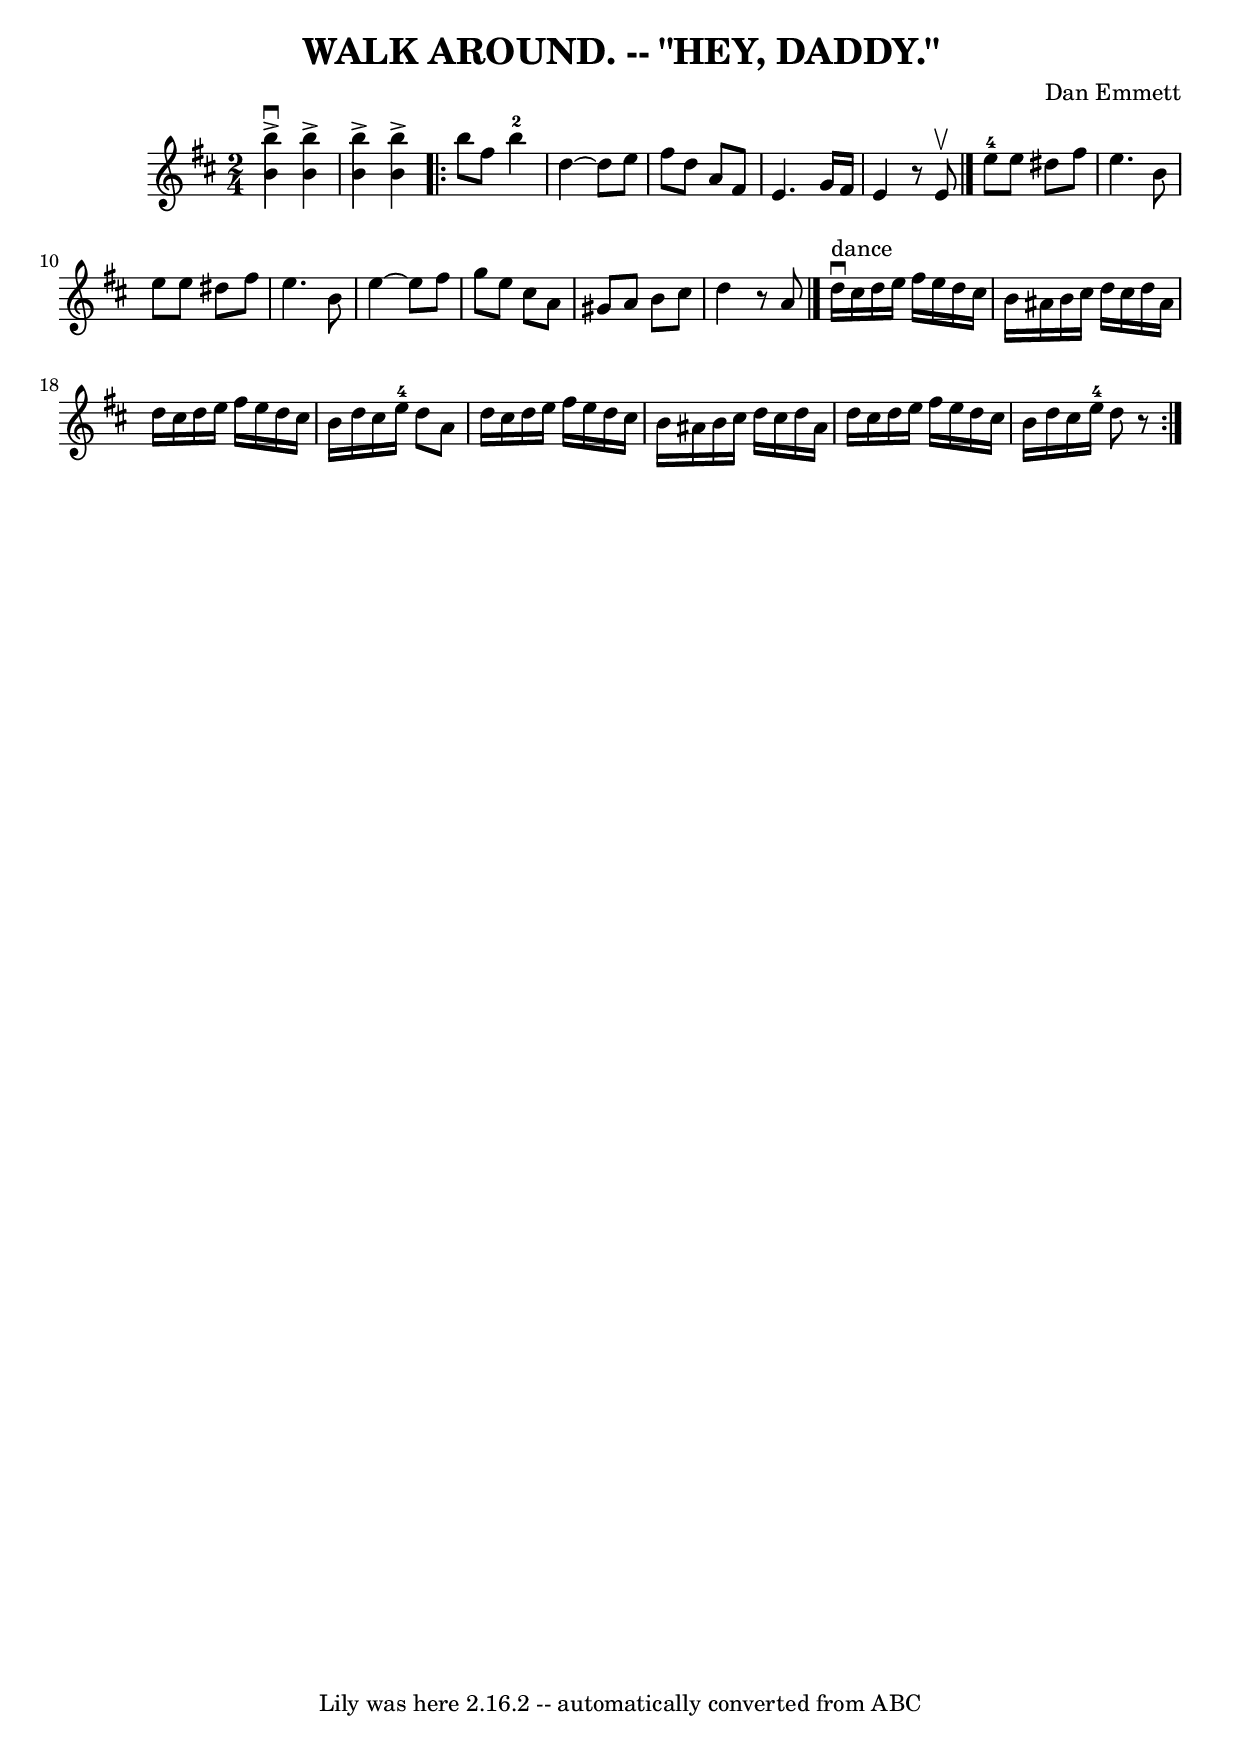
\version "2.7.40"
\include "Mammoth.ily"
\header {
	%% book = "Ryan's Mammoth Collection of Fiddle Tunes"
	composer = "Dan Emmett"
	crossRefNumber = "1"
	footnotes = ""
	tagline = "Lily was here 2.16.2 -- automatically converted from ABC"
	title = "WALK AROUND. -- \"HEY, DADDY.\""
}
voicedefault =  {


\time 2/4 \key b \minor % %indent 600
   << b''4^\accent^\downbow b'4   >>   << b''4^\accent b'4   >>   
|
   << b''4^\accent b'4   >>   << b''4^\accent b'4   >>   
|
       \repeat volta 2 { b''8 fis''8 b''4-2   |
   
 d''4   ~ d''8 e''8    |
 fis''8 d''8 a'8 fis'8    
|
 e'4. g'16 fis'16    |
 e'4    r8 e'8^\upbow   
\bar "|." e''8-4 e''8 dis''8 fis''8    |
 e''4. b'8 
   |
 e''8 e''8 dis''8 fis''8    |
 e''4. b'8    
|
 e''4   ~ e''8 fis''8    |
 g''8 e''8 cis''8    
a'8    |
 gis'8 a'8 b'8 cis''8    |
 d''4    r8 a'8    
\bar "|." d''16^"dance"^\downbow cis''16 d''16 e''16    
fis''16 e''16 d''16 cis''16    |
 b'16 ais'16 b'16    
cis''16 d''16 cis''16 d''16 ais'16    |
 d''16 cis''16   
 d''16 e''16 fis''16 e''16 d''16 cis''16    |
 b'16    
d''16 cis''16 e''16-4 d''8 a'8    |
 d''16 cis''16   
 d''16 e''16 fis''16 e''16 d''16 cis''16    |
 b'16    
ais'16 b'16 cis''16 d''16 cis''16 d''16 ais'16    |
   
d''16 cis''16 d''16 e''16 fis''16 e''16 d''16 cis''16    
|
 b'16 d''16 cis''16 e''16-4 d''8    r8     }
}

\score{
    <<

	\context Staff="default"
	{
	    \voicedefault 
	}

    >>
	\layout {
	}
	\midi {}
}
